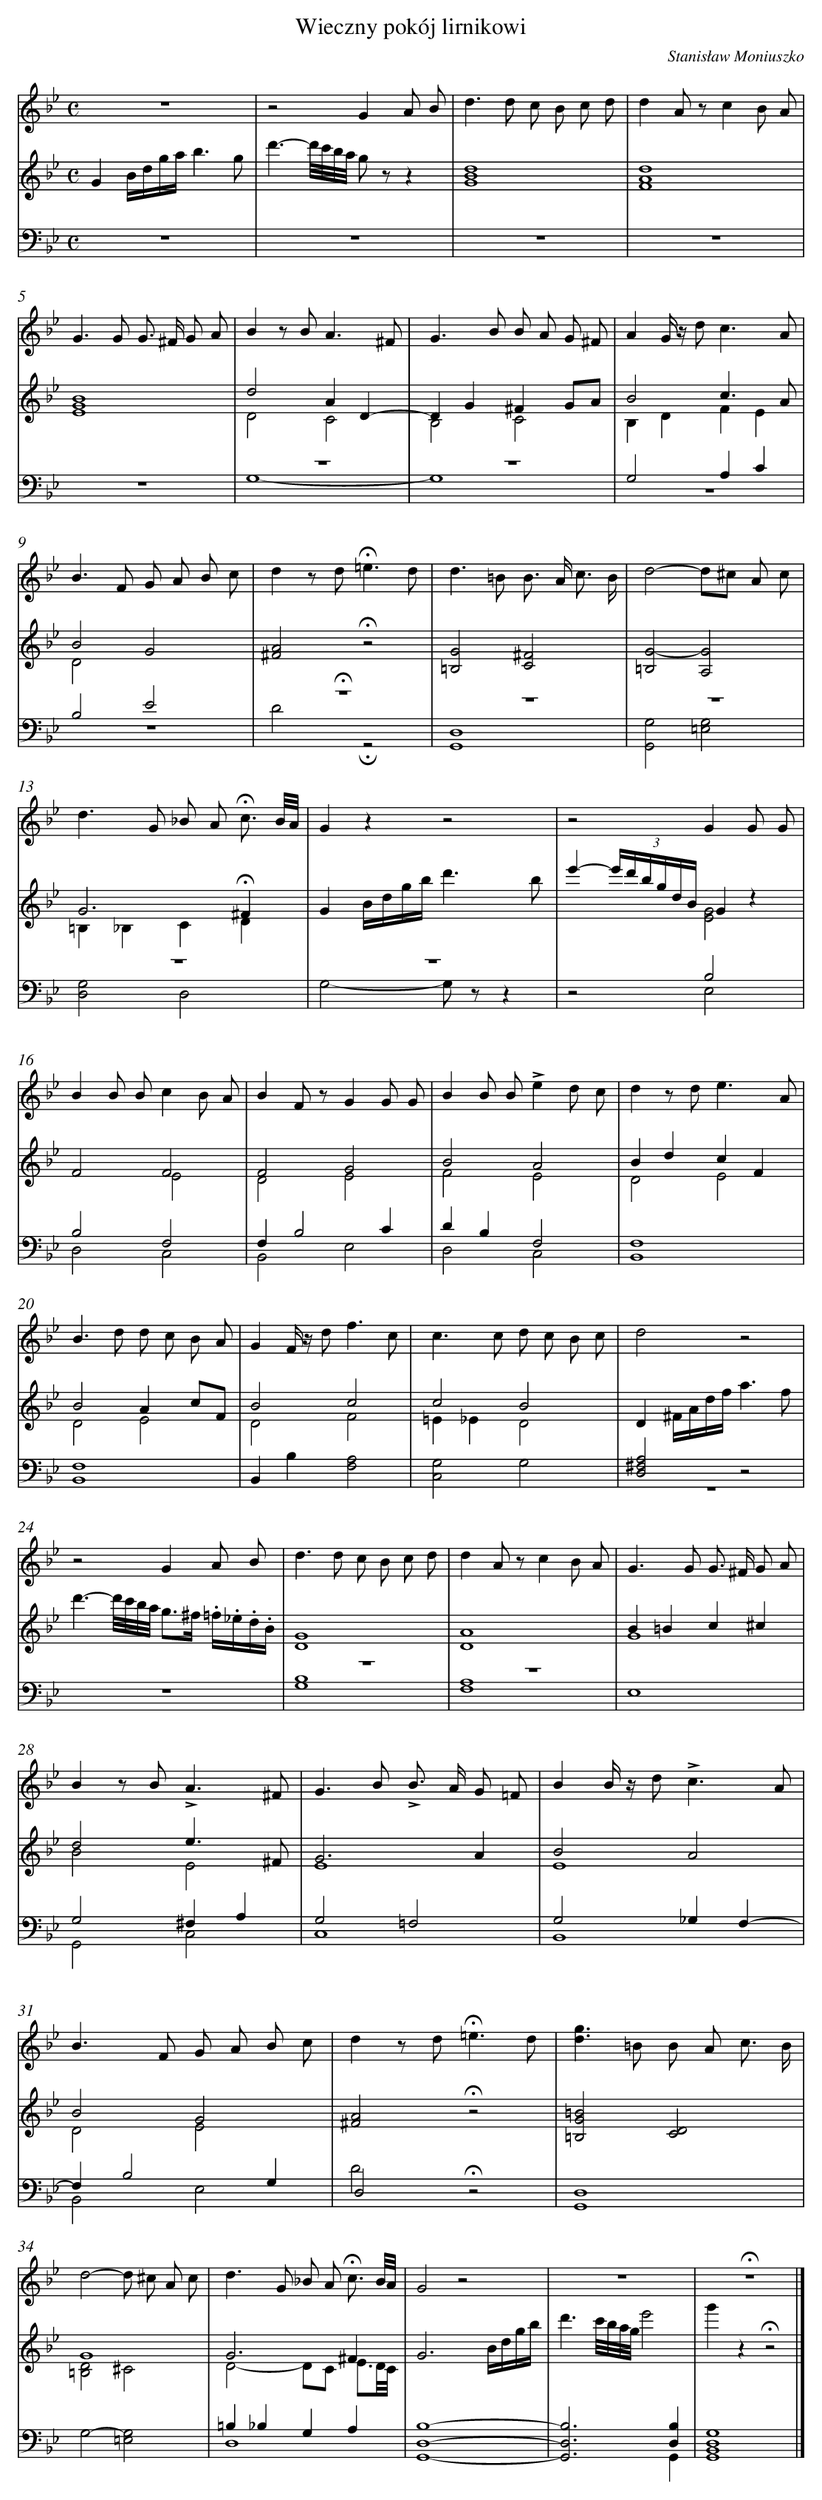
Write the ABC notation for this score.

X:1
T: Wieczny pokój lirnikowi
C: Stanisław Moniuszko
L: 1/8
M: C
V: 1 clef=treble
V: 2 clef=treble
V: 3 clef=bass
K: Bb
[V:1] z8 |
[V:2] G2B/d/g/a/b3g |
[V:3] z8 |
[V:1] z4G2A B |
[V:2] d'3-d'//c'//b//a// g zz2 |
[V:3] z8 |
[V:1] d2>d2 c B c d |
[V:2] [d8B8G8] |
[V:3] z8 |
[V:1] d2A zc2B A |
[V:2] [d8A8F8] |
[V:3] z8 |
[V:1] G2>G2 G> ^F G A |
[V:2] [B8G8E8] |
[V:3] z8 |
[V:1] B2z B2<A2^F |
[V:2] d4A2D2- & D4C4 |
[V:3] z8 & G,8- |
[V:1] G2>B2 B A G ^F |
[V:2] D2G2^F2GA & B,4C4 |
[V:3] z8 & G,8 |
[V:1] A2G/ z/ d2<c2A |
[V:2] B4c3A & B,2D2F2E2 |
[V:3] G,4A,2C2 & z8 |
[V:1] B2>F2 G A B c |
[V:2] B4G4 & D4x4 |
[V:3] B,4E4 & z8 |
[V:1] d2z d2<!fermata!=e2d |
[V:2] [A4^F4]!fermata!z4 |
[V:3] !fermata!z8 & D4!fermata!z4 |
[V:1] d2>=B2 B> A c3/ B/ |
[V:2] [G4=B,4][^F4C4] |
[V:3] z8 & [D,8G,,8] |
[V:1] d4-d^c A c |
[V:2] [G4-=B,4][G4A,4] |
[V:3] z8 & [G,4G,,4][G,4=E,4] |
[V:1] d2>G2 _B A !fermata!c3/ B//A// |
[V:2] G6!fermata!^F2 & =B,2_B,2C2D2 |
[V:3] z8 & [G,4D,4]D,4 |
[V:1] G2z2z4 |
[V:2] G2B/d/g/b/d'3b |
[V:3] z8 & G,4-G, zz2 |
[V:1] z4G2G G |
[V:2] e'2-(3:2:6e'/d'/b/g/d/B/G2z2 & x4[G4E4] |
[V:3] z4B,4 & x4E,4 |
[V:1] B2B Bc2B A |
[V:2] F4F4 & x4E4 |
[V:3] B,4F,4 & D,4C,4 |
[V:1] B2F zG2G G |
[V:2] F4G4 & D4E4 |
[V:3] F,2B,4C2 & B,,4E,4 |
[V:1] B2B B!accent!e2d c |
[V:2] B4A4 & F4E4 |
[V:3] D2B,2F,4 & D,4C,4 |
[V:1] d2z d2<e2A |
[V:2] B2d2c2F2 & D4E4 |
[V:3] [F,8B,,8] |
[V:1] B2>d2 d c B A |
[V:2] B4A2cF & D4E4 |
[V:3] [F,8B,,8] |
[V:1] G2F/ z/ d2<f2c |
[V:2] B4c4 & D4F4 |
[V:3] B,,2B,2[A,4F,4] |
[V:1] c2>c2 d c B c |
[V:2] c4B4 & =E2_E2D4 |
[V:3] [G,4C,4]G,4 |
[V:1] d4z4 |
[V:2] D2^F/A/d/f/a3f |
[V:3] [A,4^F,4D,4]z4 & z8 |
[V:1] z4G2A B |
[V:2] d'3-d'//c'//b//a// g>^f .=f/._e/.d/.B/ |
[V:3] z8 |
[V:1] d2>d2 c B c d |
[V:2] [G8D8] |
[V:3] z8 & [B,8G,8] |
[V:1] d2A zc2B A |
[V:2] [A8D8] |
[V:3] z8 & [A,8F,8] |
[V:1] G2>G2 G> ^F G A |
[V:2] B2=B2c2^c2 & G8 |
[V:3] E,8 |
[V:1] B2z B2<!accent!A2^F |
[V:2] d4e3^F & B4E4 |
[V:3] G,4^F,2A,2 & G,,4C,4 |
[V:1] G2>B2 !accent!B> A G =F |
[V:2] G6A2 & E8 |
[V:3] G,4=F,4 & C,8 |
[V:1] B2B/ z/ d2<!accent!c2A |
[V:2] B4A4 & E8 |
[V:3] G,4_G,2F,2- & B,,8 |
[V:1] B2>F2 G A B c |
[V:2] B4G4 & D4E4 |
[V:3] F,2B,4G,2 & B,,4E,4 |
[V:1] d2z d2<!fermata!=e2d |
[V:2] [A4^F4]!fermata!z4 |
[V:3] D,4!fermata!z4 & D4x4 |
[V:1] [g2d2]>=B2 B A c3/ B/ |
[V:2] [=B4G4=B,4][D4C4] |
[V:3] [D,8G,,8] |
[V:1] d4-d ^c A c |
[V:2] G8 & [D4=B,4]^C4 |
[V:3] G,4-[G,4=E,4] |
[V:1] d2>G2 _B A !fermata!c3/ B//A// |
[V:2] G6^F2 & D4-DC E3/D//C// |
[V:3] =B,2_B,2G,2A,2 & D,8 |
[V:1] G4z4 |
[V:2] G6B/d/g/b/ |
[V:3] [B,8D,8G,,8]- |
[V:1] z8 |
[V:2] d'3c'//b//a//g//e'4 |
[V:3] [B,6D,6G,,6][B,2D,2] & x6G,,2 |
[V:1] !fermata!z8 |]
[V:2] g'2z2!fermata!z4 |]
[V:3] [G,8D,8B,,8G,,8] |]
